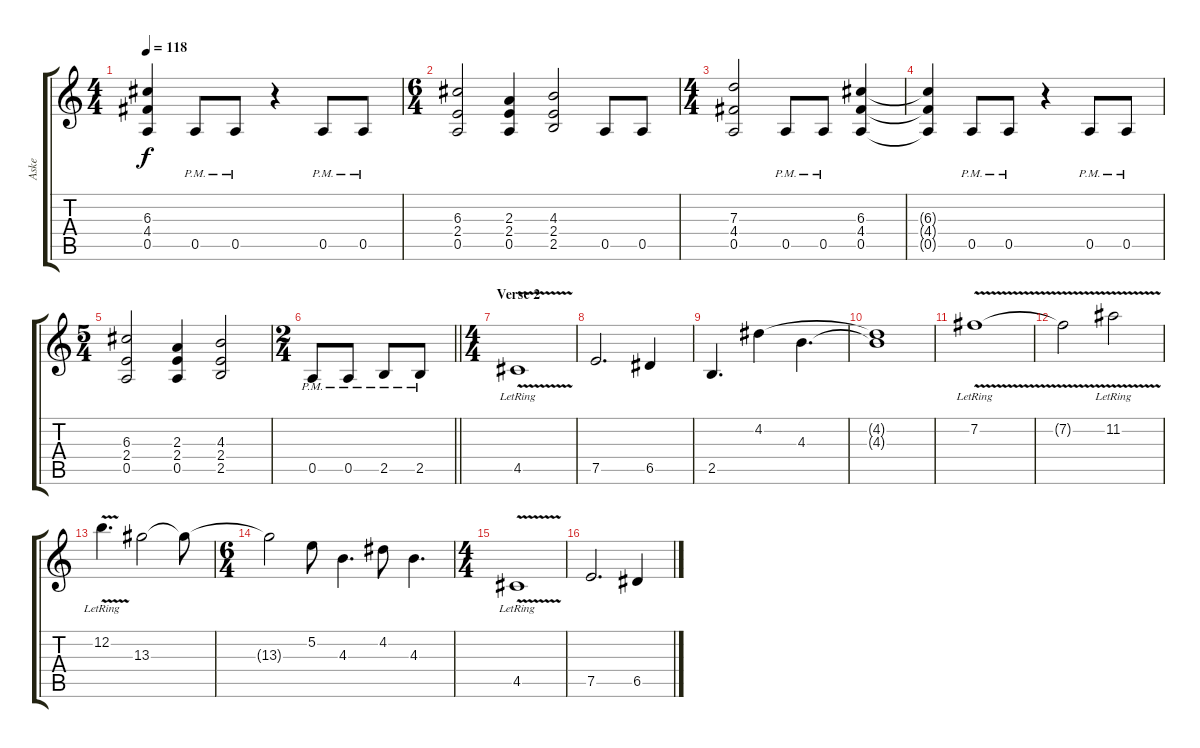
\track ("Aske" "Aske") {instrument overdrivenguitar}
\staff {score tabs}
\tuning (E4 B3 G3 D3 A2 E2) {hide}
\ts (4 4)
\tempo 118
\clef g2
\ks c
(6.3{t} 4.4{t} 0.5{t}).4{dy f} 0.5{pm}.8 0.5{pm}.8 r.4 0.5{pm}.8 0.5{pm}.8 |
\ts (6 4)
(6.3 2.4 0.5).2 (2.3 2.4 0.5).4 (4.3 2.4 2.5).2 0.5.8 0.5.8 |
\ts (4 4)
(7.3 4.4 0.5).2 0.5{pm}.8 0.5{pm}.8 (6.3 4.4 0.5).4 |
(6.3{t} 4.4{t} 0.5{t}).4 0.5{pm}.8 0.5{pm}.8 r.4 0.5{pm}.8 0.5{pm}.8 |
\ts (5 4)
(6.3 2.4 0.5).2 (2.3 2.4 0.5).4 (4.3 2.4 2.5).2 |
\ts (2 4)
\barLineRight lightlight
0.5{pm}.8 0.5{pm}.8 2.5{pm}.8 2.5{pm}.8 |
\ts (4 4)
\section ("" "Verse 2")
4.5{v lr}.1 |
7.5.2{d} 6.5.4 |
2.5.4{d} 4.2.4 4.3.4{d} |
(4.2{t} 4.3{t}).1 |
7.2{v lr}.1 |
7.2{t}.2 11.2{v lr}.2 |
12.2{v lr}.4{d} 13.3.2{volume 7} 13.3{t}.8 |
\ts (6 4)
13.3{t}.2 5.2.8{volume 10} 4.3.4{d} 4.2.8 4.3.4{d} |
\ts (4 4)
4.5{v lr}.1 |
7.5.2{d} 6.5.4
